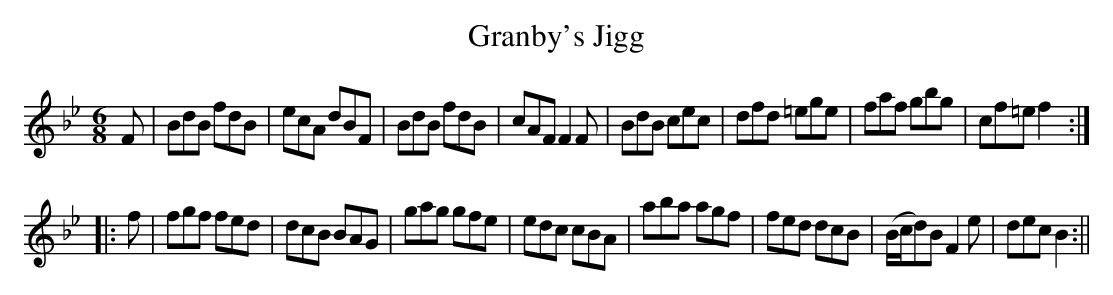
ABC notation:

X:1
T:Granby's Jigg
M:6/8
L:1/8
K:Bb
F | BdB fdB | ecA dBF | BdB fdB | cAF F2F | BdB cec | dfd =ege | faf gbg | cf=e f2 :|
|: f | fgf fed | dcB BAG | gag gfe | edc cBA | aba agf | fed dcB | (B/c/d)B F2e | dec B2 :||
